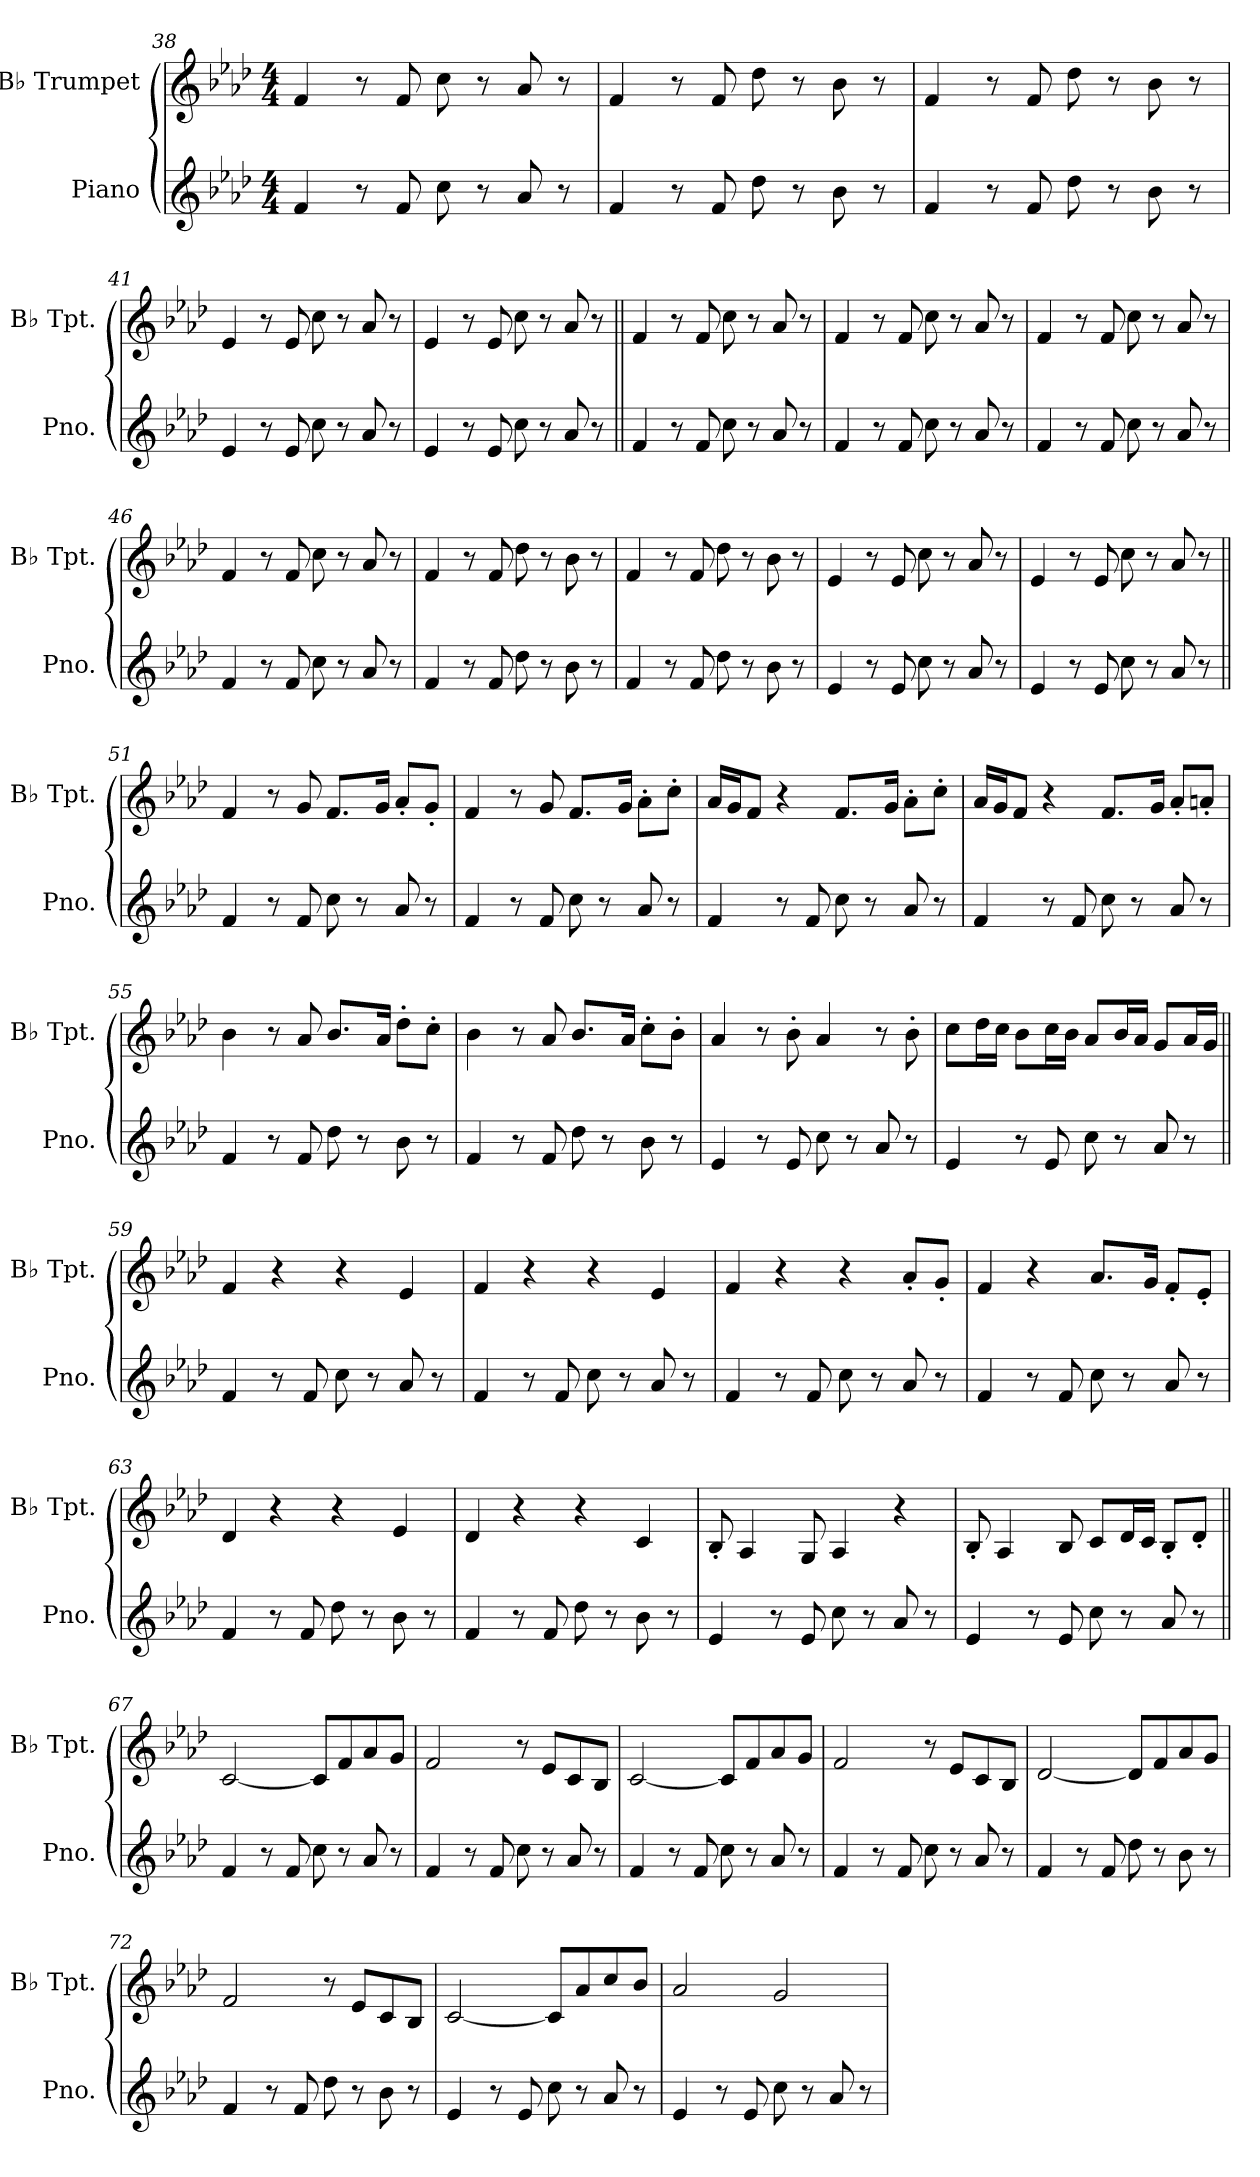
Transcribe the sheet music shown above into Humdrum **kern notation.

**kern	**kern
*part2	*part1
*staff2	*staff1
*I"Piano	*I"B♭ Trumpet
*I'Pno.	*I'B♭ Tpt.
*clefG2	*clefG2
*k[b-e-a-d-]	*k[b-e-a-d-]
*M4/4	*M4/4
=38	=38
4f	4f!
8r	8r
8f	8f!
8cc	8cc!
8r	8r
8a-	8a-!
8r	8r
=39	=39
4f	4f!
8r	8r
8f	8f!
8dd-	8dd-!
8r	8r
8b-	8b-!
8r	8r
=40	=40
4f	4f!
8r	8r
8f	8f!
8dd-	8dd-!
8r	8r
8b-	8b-!
8r	8r
=41	=41
4e-	4e-!
8r	8r
8e-	8e-!
8cc	8cc!
8r	8r
8a-	8a-!
8r	8r
=42	=42
4e-	4e-!
8r	8r
8e-	8e-!
8cc	8cc!
8r	8r
8a-	8a-!
8r	8r
=43||	=43||
4f	4f!
8r	8r
8f	8f!
8cc	8cc!
8r	8r
8a-	8a-!
8r	8r
=44	=44
4f	4f!
8r	8r
8f	8f!
8cc	8cc!
8r	8r
8a-	8a-!
8r	8r
=45	=45
4f	4f!
8r	8r
8f	8f!
8cc	8cc!
8r	8r
8a-	8a-!
8r	8r
=46	=46
4f	4f!
8r	8r
8f	8f!
8cc	8cc!
8r	8r
8a-	8a-!
8r	8r
=47	=47
4f	4f!
8r	8r
8f	8f!
8dd-	8dd-!
8r	8r
8b-	8b-!
8r	8r
=48	=48
4f	4f!
8r	8r
8f	8f!
8dd-	8dd-!
8r	8r
8b-	8b-!
8r	8r
=49	=49
4e-	4e-!
8r	8r
8e-	8e-!
8cc	8cc!
8r	8r
8a-	8a-!
8r	8r
=50	=50
4e-	4e-!
8r	8r
8e-	8e-!
8cc	8cc!
8r	8r
8a-	8a-!
8r	8r
=51||	=51||
4f	4f
8r	8r
8f	8g
8cc	8.fL
8r	.
.	16gJk
8a-	8a-'L
8r	8g'J
=52	=52
4f	4f
8r	8r
8f	8g
8cc	8.fL
8r	.
.	16gJk
8a-	8a-'L
8r	8cc'J
=53	=53
4f	16a-LL
.	16gJ
.	8fJ
8r	4r
8f	.
8cc	8.fL
8r	.
.	16gJk
8a-	8a-'L
8r	8cc'J
=54	=54
4f	16a-LL
.	16gJ
.	8fJ
8r	4r
8f	.
8cc	8.fL
8r	.
.	16gJk
8a-	8a-'L
8r	8an'J
=55	=55
4f	4b-
8r	8r
8f	8a-
8dd-	8.b-L
8r	.
.	16a-Jk
8b-	8dd-'L
8r	8cc'J
=56	=56
4f	4b-
8r	8r
8f	8a-
8dd-	8.b-L
8r	.
.	16a-Jk
8b-	8cc'L
8r	8b-'J
=57	=57
4e-	4a-
8r	8r
8e-	8b-'
8cc	4a-
8r	.
8a-	8r
8r	8b-'
=58	=58
4e-	8ccL
.	16dd-L
.	16ccJJ
8r	8b-L
8e-	16ccL
.	16b-JJ
8cc	8a-L
8r	16b-L
.	16a-JJ
8a-	8gL
8r	16a-L
.	16gJJ
=59||	=59||
4f	4f
8r	4r
8f	.
8cc	4r
8r	.
8a-	4e-
8r	.
=60	=60
4f	4f
8r	4r
8f	.
8cc	4r
8r	.
8a-	4e-
8r	.
=61	=61
4f	4f
8r	4r
8f	.
8cc	4r
8r	.
8a-	8a-'L
8r	8g'J
=62	=62
4f	4f
8r	4r
8f	.
8cc	8.a-L
8r	.
.	16gJk
8a-	8f'L
8r	8e-'J
=63	=63
4f	4d-
8r	4r
8f	.
8dd-	4r
8r	.
8b-	4e-
8r	.
=64	=64
4f	4d-
8r	4r
8f	.
8dd-	4r
8r	.
8b-	4c
8r	.
=65	=65
4e-	8B-'
.	4A-
8r	.
8e-	8G
8cc	4A-
8r	.
8a-	4r
8r	.
=66	=66
4e-	8B-'
.	4A-
8r	.
8e-	8B-
8cc	8cL
8r	16d-L
.	16cJJ
8a-	8B-'L
8r	8d-'J
=67||	=67||
4f	[2c
8r	.
8f	.
8cc	8cL]
8r	8f
8a-	8a-
8r	8gJ
=68	=68
4f	2f
8r	.
8f	.
8cc	8r
8r	8e-L
8a-	8c
8r	8B-J
=69	=69
4f	[2c
8r	.
8f	.
8cc	8cL]
8r	8f
8a-	8a-
8r	8gJ
=70	=70
4f	2f
8r	.
8f	.
8cc	8r
8r	8e-L
8a-	8c
8r	8B-J
=71	=71
4f	[2d-
8r	.
8f	.
8dd-	8d-L]
8r	8f
8b-	8a-
8r	8gJ
=72	=72
4f	2f
8r	.
8f	.
8dd-	8r
8r	8e-L
8b-	8c
8r	8B-J
=73	=73
4e-	[2c
8r	.
8e-	.
8cc	8cL]
8r	8a-
8a-	8cc
8r	8b-J
=74	=74
4e-	2a-
8r	.
8e-	.
8cc	2g
8r	.
8a-	.
8r	.
=	=
*-	*-
